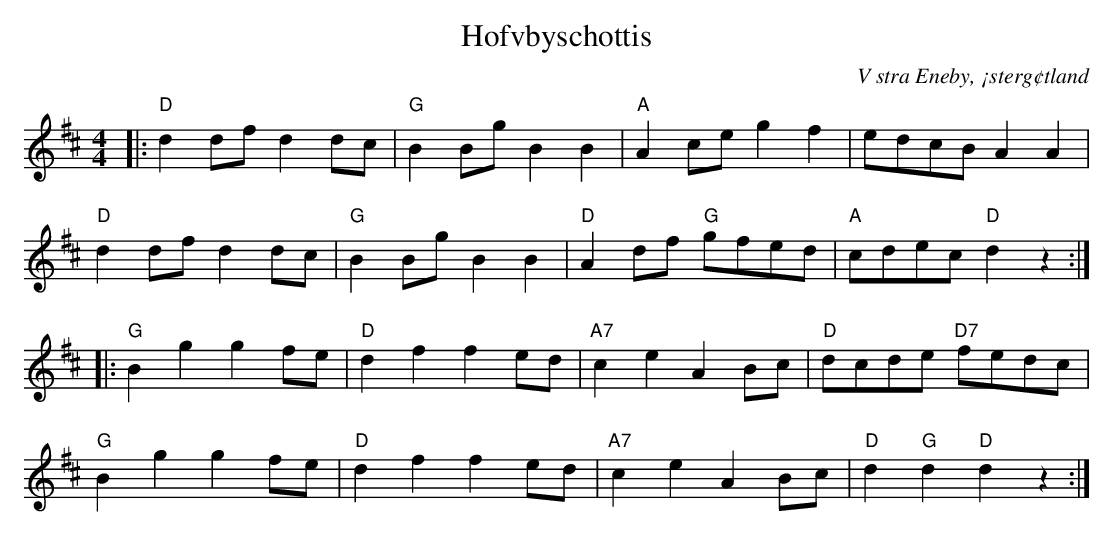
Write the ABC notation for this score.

X:1
T:Hofvbyschottis
O:V stra Eneby, ¡sterg¢tland
M:4/4
L:1/8
K:D
|: "D"d2dfd2dc | "G"B2BgB2B2 | "A"A2ceg2f2 | edcBA2A2 |
   "D"d2dfd2dc | "G"B2BgB2B2 | "D"A2df "G"gfed | "A"cdec"D"d2z2:|
|: "G"B2g2g2fe | "D"d2f2f2ed | "A7"c2e2A2Bc | "D"dcde "D7"fedc |
   "G"B2g2g2fe | "D"d2f2f2ed | "A7"c2e2A2Bc | "D"d2"G"d2"D"d2z2:|
